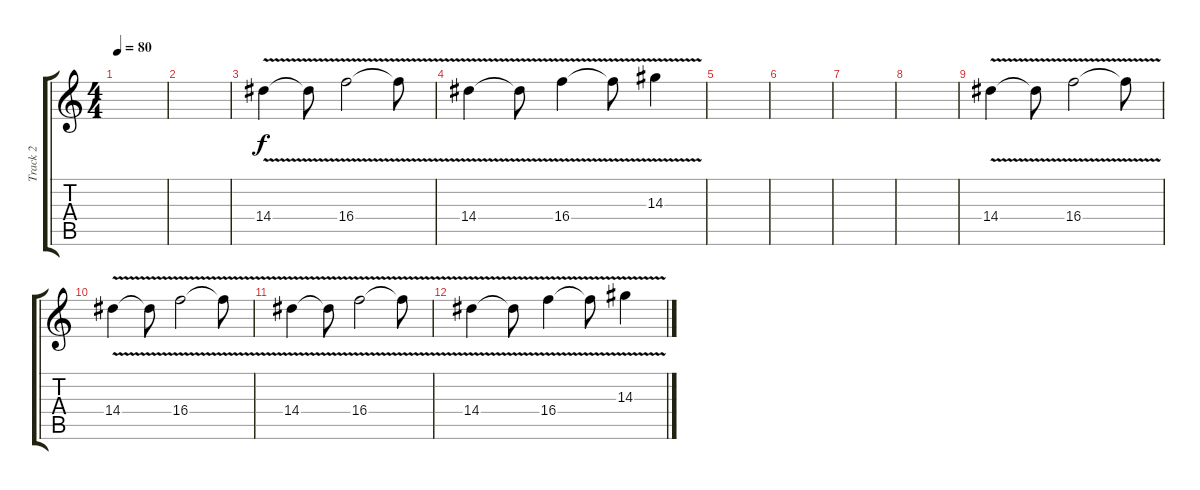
\track ("Track 2" "Track 2") {instrument electricguitarjazz}
\staff {score tabs}
\tuning (Eb4 Bb3 Gb3 Db3 Ab2 Eb2) {hide}
\ts (4 4)
\tempo 80
\clef g2
\ks c
|
|
14.4{v}.4 14.4{t}.8 16.4{v}.2 16.4{t}.8 |
14.4{v}.4 14.4{t}.8 16.4{v}.4 16.4{t}.8 14.3{v}.4 |
|
|
|
|
14.4{v}.4 14.4{t}.8 16.4{v}.2 16.4{t}.8 |
14.4{v}.4 14.4{t}.8 16.4{v}.2 16.4{t}.8 |
14.4{v}.4 14.4{t}.8 16.4{v}.2 16.4{t}.8 |
14.4{v}.4 14.4{t}.8 16.4{v}.4 16.4{t}.8 14.3{v}.4
